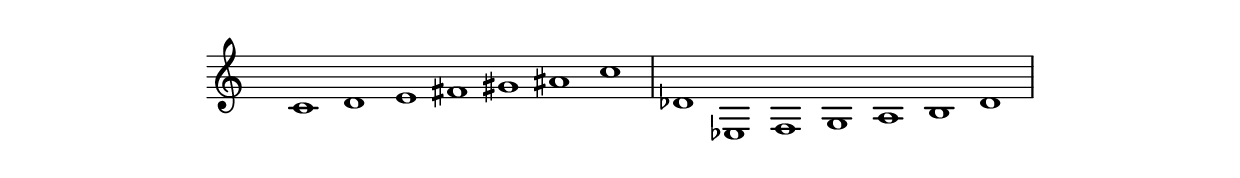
%
% $Id: whole-tone.ly 77 2009-06-29 20:47:13Z nicb $
%

\version "2.10.33"

\paper{
  indent=0\mm
  line-width=140\mm
  oddFooterMarkup=##f
  oddHeaderMarkup=##f
  bookTitleMarkup = ##f
  scoreTitleMarkup = ##f
}

#(define (make-text-script x) 
   (make-music 'TextScriptEvent
               'direction DOWN
               'text (make-simple-markup x)))

#(define (add-text-script m x)
   (if (equal? (ly:music-property m 'name) 'EventChord)
       (set! (ly:music-property m 'elements)
             (cons (make-text-script x)
                  (ly:music-property m 'elements)))       
       (let ((es (ly:music-property m 'elements))
	     (e (ly:music-property m 'element)))
	 (map (lambda (y) (add-text-script y x)) es)
	 (if (ly:music? e)
	     (add-text-script e x))))
   m)

addScript =
#(define-music-function (parser location script music )
					( string? ly:music? )
		(add-text-script music script))

\score {
	\relative c' {
	  \override Score.MetronomeMark #'transparent = ##t
    \override Score.TimeSignature #'transparent = ##t
		\set Staff.midiInstrument = "acoustic grand"
		\key c \major
		\clef treble
	  \time 7/1
	  \tempo 1 = 120
	  \addScript "WT-0"
	  c1 d1 e1 fis1 gis1 ais1 c1 |
	  \addScript "WT-1"
	  des,1 es,1 f1 g1 a1 b1 des1 |
	}
  \midi{}
  \layout{}
}
